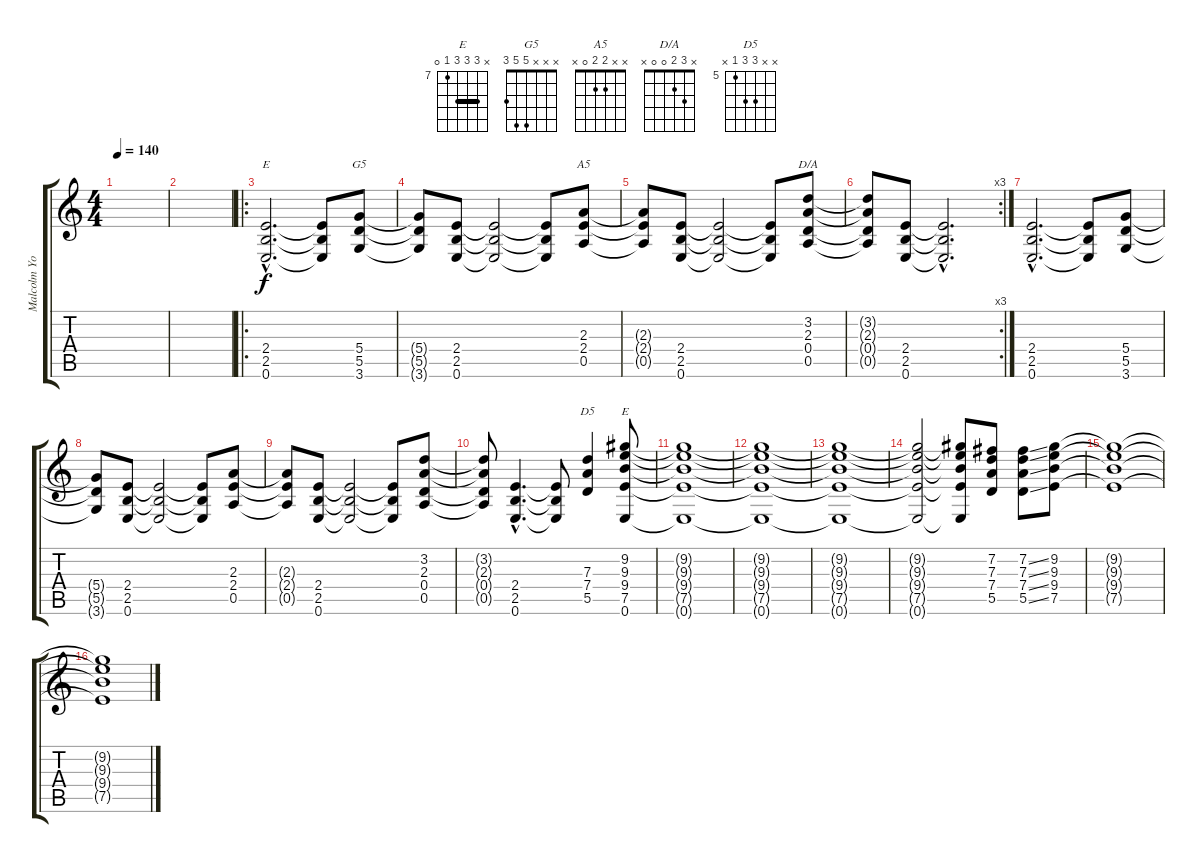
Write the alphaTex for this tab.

\track ("Malcolm Young" "Malcolm Yo") {instrument overdrivenguitar}
\staff {score tabs}
\tuning (E4 B3 G3 D3 A2 E2) {hide}
\chord ("E" x x 1 2 2 0)
\chord ("G5" x x x 5 5 3)
\chord ("A5" x x 2 2 0 x)
\chord ("D/A" x 3 2 0 0 x)
\chord ("D5" x x 7 7 5 x) {firstfret 5}
\chord ("E" x 9 9 9 7 0) {firstfret 7 barre 9}
\ts (4 4)
\tempo 140
\clef g2
\ks c
|
|
\ro
(2.4{hac} 2.5{hac} 0.6{hac}).2{d ch "E"} (2.4{t} 2.5{t} 0.6{t}).8 (5.4 5.5 3.6).8{ch "G5"} |
(5.4{t} 5.5{t} 3.6{t}).8 (2.4 2.5 0.6).8 (2.4{t} 2.5{t} 0.6{t}).2 (2.4{t} 2.5{t} 0.6{t}).8 (2.3 2.4 0.5).8{ch "A5"} |
(2.3{t} 2.4{t} 0.5{t}).8 (2.4 2.5 0.6).8 (2.4{t} 2.5{t} 0.6{t}).2 (2.4{t} 2.5{t} 0.6{t}).8 (3.2 2.3 0.4 0.5).8{ch "D/A"} |
\rc 3
(3.2{t} 2.3{t} 0.4{t} 0.5{t}).8 (2.4 2.5 0.6).8 (2.4{hac t} 2.5{hac t} 0.6{hac t}).2{d} |
(2.4{hac} 2.5{hac} 0.6{hac}).2{d} (2.4{t} 2.5{t} 0.6{t}).8 (5.4 5.5 3.6).8 |
(5.4{t} 5.5{t} 3.6{t}).8 (2.4 2.5 0.6).8 (2.4{t} 2.5{t} 0.6{t}).2 (2.4{t} 2.5{t} 0.6{t}).8 (2.3 2.4 0.5).8 |
(2.3{t} 2.4{t} 0.5{t}).8 (2.4 2.5 0.6).8 (2.4{t} 2.5{t} 0.6{t}).2 (2.4{t} 2.5{t} 0.6{t}).8 (3.2 2.3 0.4 0.5).8 |
(3.2{t} 2.3{t} 0.4{t} 0.5{t}).8 (2.4{hac} 2.5{hac} 0.6{hac}).4{d} (2.4{t} 2.5{t} 0.6{t}).8 (7.3 7.4 5.5).4{ch "D5"} (9.2 9.3 9.4 7.5 0.6).8{ch "E"} |
(9.2{t} 9.3{t} 9.4{t} 7.5{t} 0.6{t}).1 |
(9.2{t} 9.3{t} 9.4{t} 7.5{t} 0.6{t}).1 |
(9.2{t} 9.3{t} 9.4{t} 7.5{t} 0.6{t}).1 |
(9.2{t} 9.3{t} 9.4{t} 7.5{t} 0.6{t}).2 (9.2{t} 9.3{t} 9.4{t} 7.5{t} 0.6{t}).8 (7.2 7.3 7.4 5.5).8 (7.2{ss} 7.3{ss} 7.4{ss} 5.5{ss}).8 (9.2 9.3 9.4 7.5).8 |
(9.2{t} 9.3{t} 9.4{t} 7.5{t}).1 |
(9.2{t} 9.3{t} 9.4{t} 7.5{t}).1
